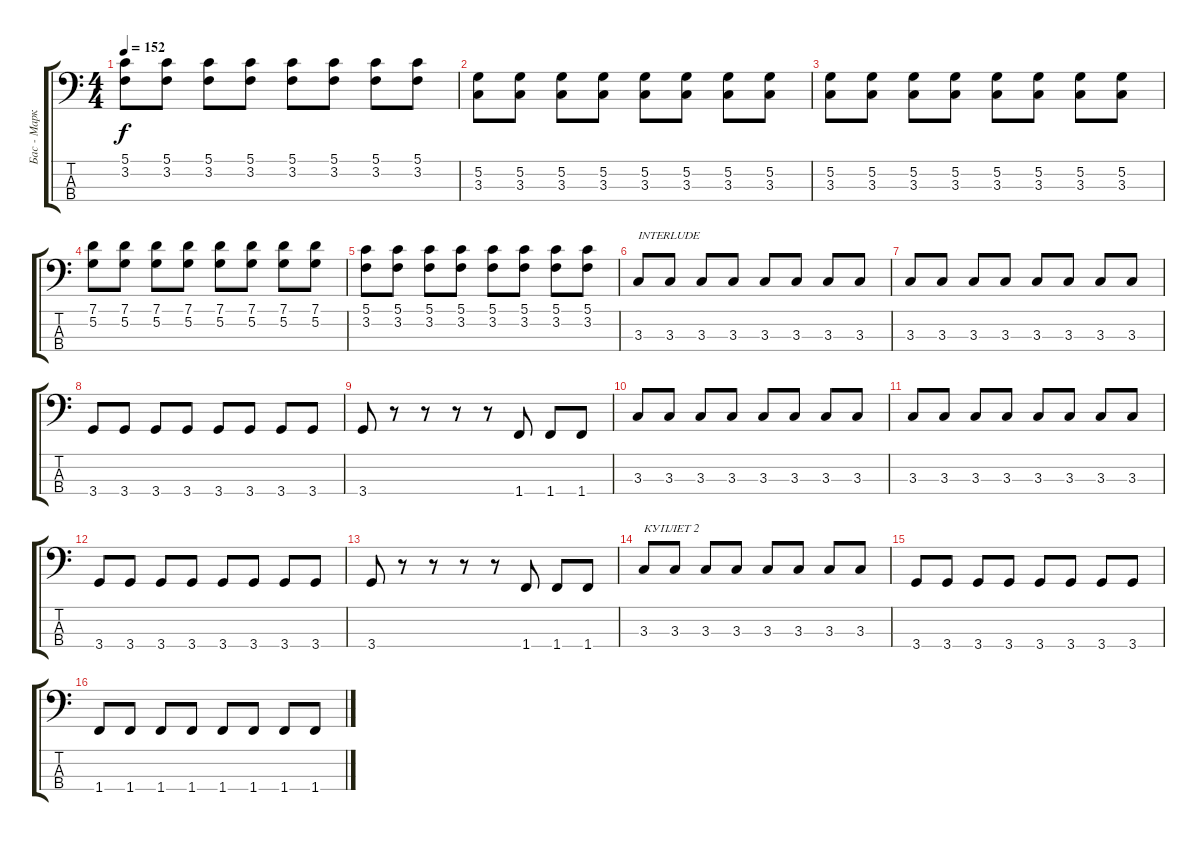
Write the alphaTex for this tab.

\track ("Бас - Марк Хоппус" "Бас - Марк") {instrument electricbasspick}
\staff {score tabs}
\tuning (G2 D2 A1 E1) {hide}
\ts (4 4)
\tempo 152
\clef f4
\ks c
(5.1 3.2).8{dy f} (5.1 3.2).8 (5.1 3.2).8 (5.1 3.2).8 (5.1 3.2).8 (5.1 3.2).8 (5.1 3.2).8 (5.1 3.2).8 |
(5.2 3.3).8 (5.2 3.3).8 (5.2 3.3).8 (5.2 3.3).8 (5.2 3.3).8 (5.2 3.3).8 (5.2 3.3).8 (5.2 3.3).8 |
(5.2 3.3).8 (5.2 3.3).8 (5.2 3.3).8 (5.2 3.3).8 (5.2 3.3).8 (5.2 3.3).8 (5.2 3.3).8 (5.2 3.3).8 |
(7.1 5.2).8 (7.1 5.2).8 (7.1 5.2).8 (7.1 5.2).8 (7.1 5.2).8 (7.1 5.2).8 (7.1 5.2).8 (7.1 5.2).8 |
(5.1 3.2).8 (5.1 3.2).8 (5.1 3.2).8 (5.1 3.2).8 (5.1 3.2).8 (5.1 3.2).8 (5.1 3.2).8 (5.1 3.2).8 |
3.3.8{txt "INTERLUDE"} 3.3.8 3.3.8 3.3.8 3.3.8 3.3.8 3.3.8 3.3.8 |
3.3.8 3.3.8 3.3.8 3.3.8 3.3.8 3.3.8 3.3.8 3.3.8 |
3.4.8 3.4.8 3.4.8 3.4.8 3.4.8 3.4.8 3.4.8 3.4.8 |
3.4.8 r.8 r.8 r.8 r.8 1.4.8 1.4.8 1.4.8 |
3.3.8 3.3.8 3.3.8 3.3.8 3.3.8 3.3.8 3.3.8 3.3.8 |
3.3.8 3.3.8 3.3.8 3.3.8 3.3.8 3.3.8 3.3.8 3.3.8 |
3.4.8 3.4.8 3.4.8 3.4.8 3.4.8 3.4.8 3.4.8 3.4.8 |
3.4.8 r.8 r.8 r.8 r.8 1.4.8 1.4.8 1.4.8 |
3.3.8{txt "КУПЛЕТ 2"} 3.3.8 3.3.8 3.3.8 3.3.8 3.3.8 3.3.8 3.3.8 |
3.4.8 3.4.8 3.4.8 3.4.8 3.4.8 3.4.8 3.4.8 3.4.8 |
1.4.8 1.4.8 1.4.8 1.4.8 1.4.8 1.4.8 1.4.8 1.4.8
